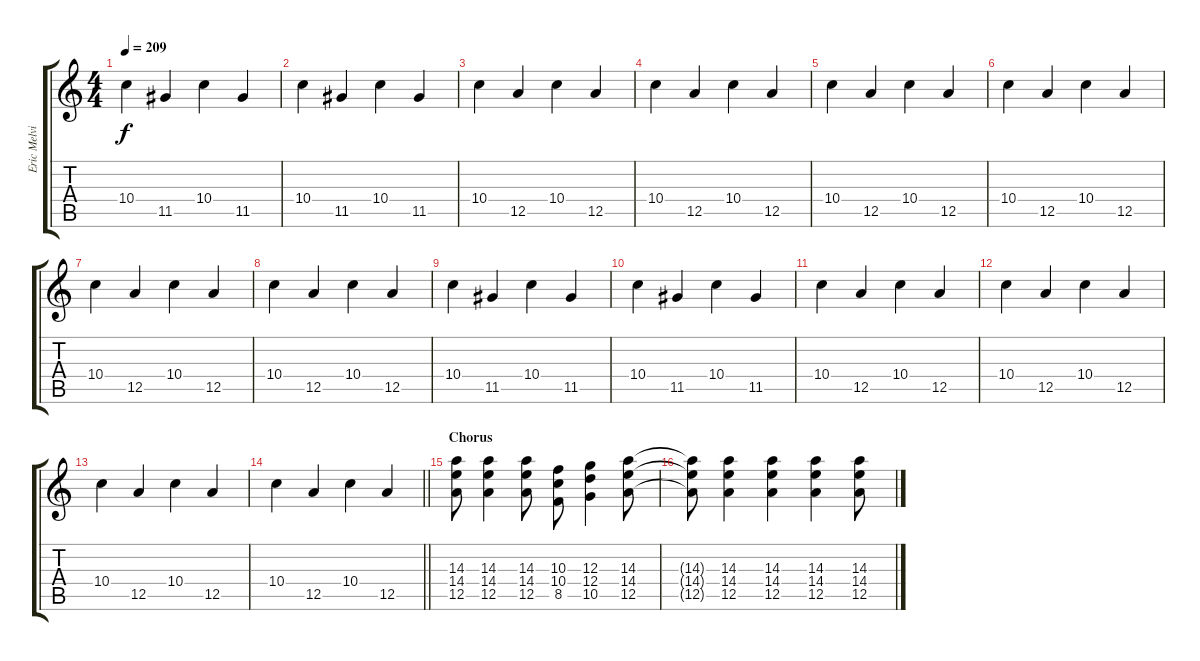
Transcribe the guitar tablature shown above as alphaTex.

\track ("Eric Melvin" "Eric Melvi") {instrument overdrivenguitar}
\staff {score tabs}
\tuning (E4 B3 G3 D3 A2 E2) {hide}
\ts (4 4)
\tempo 209
\clef g2
\ks c
10.4.4{dy f} 11.5.4 10.4.4 11.5.4 |
10.4.4 11.5.4 10.4.4 11.5.4 |
10.4.4 12.5.4 10.4.4 12.5.4 |
10.4.4 12.5.4 10.4.4 12.5.4 |
10.4.4 12.5.4 10.4.4 12.5.4 |
10.4.4 12.5.4 10.4.4 12.5.4 |
10.4.4 12.5.4 10.4.4 12.5.4 |
10.4.4 12.5.4 10.4.4 12.5.4 |
10.4.4 11.5.4 10.4.4 11.5.4 |
10.4.4 11.5.4 10.4.4 11.5.4 |
10.4.4 12.5.4 10.4.4 12.5.4 |
10.4.4 12.5.4 10.4.4 12.5.4 |
10.4.4{volume 13} 12.5.4 10.4.4 12.5.4 |
\barLineRight lightlight
10.4.4 12.5.4 10.4.4 12.5.4 |
\section ("" "Chorus")
(14.3 14.4 12.5).8 (14.3 14.4 12.5).4 (14.3 14.4 12.5).8 (10.3 10.4 8.5).8 (12.3 12.4 10.5).4 (14.3 14.4 12.5).8 |
(14.3{t} 14.4{t} 12.5{t}).8 (14.3 14.4 12.5).4 (14.3 14.4 12.5).4 (14.3 14.4 12.5).4 (14.3 14.4 12.5).8
